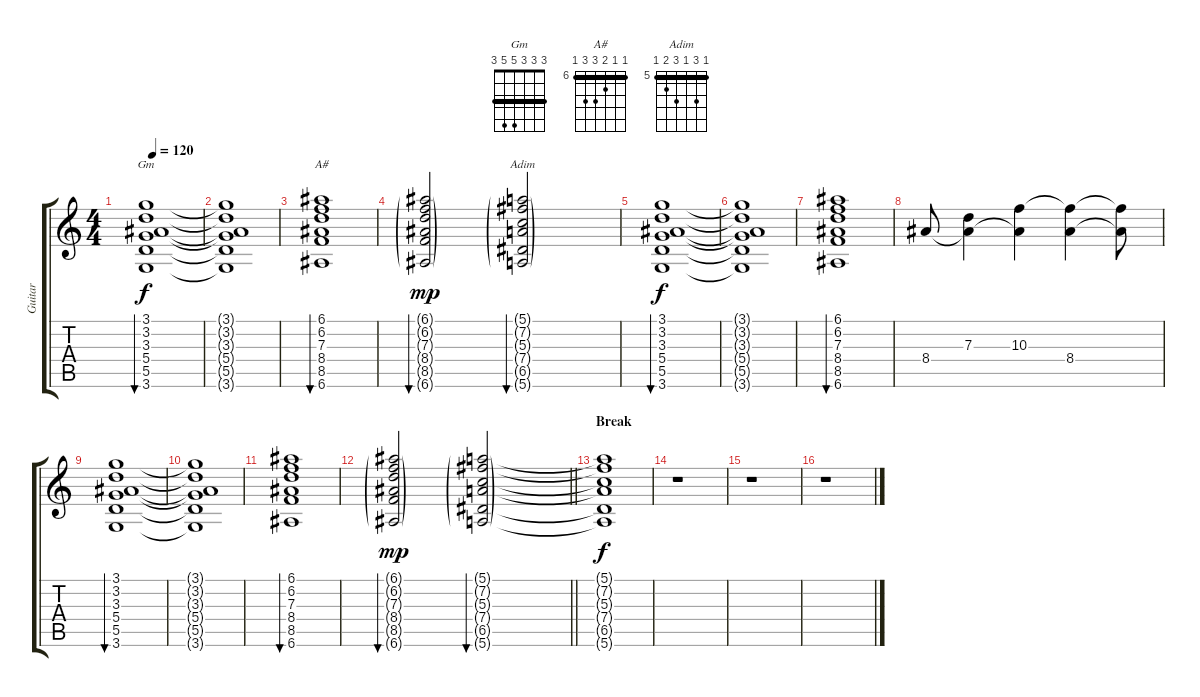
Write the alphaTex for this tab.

\track ("Guitar" "Guitar") {instrument electricguitarjazz}
\staff {score tabs}
\tuning (E4 B3 G3 D3 A2 E2) {hide}
\chord ("Gm" 3 3 3 5 5 3) {barre 3}
\chord ("A#" 6 6 7 8 8 6) {firstfret 6 barre 6}
\chord ("Adim" 5 7 5 7 6 5) {firstfret 5 barre 5}
\ts (4 4)
\tempo 120
\clef g2
\ks c
(3.1 3.2 3.3 5.4 5.5 3.6).1{bu 120 ch "Gm" dy f instrument acousticguitarsteel} |
(3.1{t} 3.2{t} 3.3{t} 5.4{t} 5.5{t} 3.6{t}).1 |
(6.1 6.2 7.3 8.4 8.5 6.6).1{bu 120 ch "A#"} |
(6.1{g} 6.2{g} 7.3{g} 8.4{g} 8.5{g} 6.6{g}).2{bu 120 dy mp} (5.1{g} 7.2{g} 5.3{g} 7.4{g} 6.5{g} 5.6{g}).2{bu 120 ch "Adim"} |
(3.1 3.2 3.3 5.4 5.5 3.6).1{bu 120 dy f instrument electricguitarclean} |
(3.1{t} 3.2{t} 3.3{t} 5.4{t} 5.5{t} 3.6{t}).1 |
(6.1 6.2 7.3 8.4 8.5 6.6).1{bu 120} |
8.4.8 (7.3 8.4{t}).4 (10.3 8.4{t}).4 (10.3{t} 8.4).4 (10.3{t} 8.4{t}).8 |
(3.1 3.2 3.3 5.4 5.5 3.6).1{bu 120 instrument acousticguitarsteel} |
(3.1{t} 3.2{t} 3.3{t} 5.4{t} 5.5{t} 3.6{t}).1 |
(6.1 6.2 7.3 8.4 8.5 6.6).1{bu 120} |
\barLineRight lightlight
(6.1{g} 6.2{g} 7.3{g} 8.4{g} 8.5{g} 6.6{g}).2{bu 120 dy mp} (5.1{g} 7.2{g} 5.3{g} 7.4{g} 6.5{g} 5.6{g}).2{bu 120} |
\section ("" "Break")
(5.1{t} 7.2{t} 5.3{t} 7.4{t} 6.5{t} 5.6{t}).1{dy f} |
r.1 |
r.1 |
r.1
